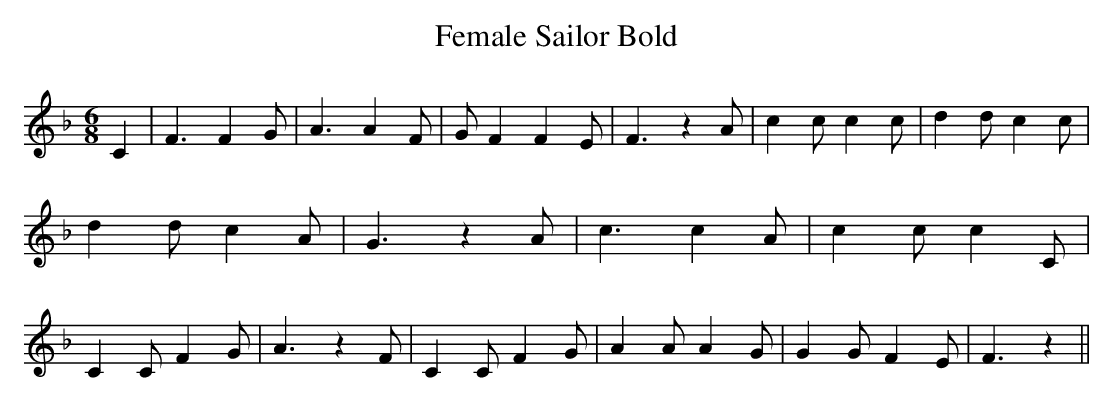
X:1
T:Female Sailor Bold
M:6/8
L:1/4
K:F
 C| F3/2 F G/2| A3/2 A F/2| G/2 F F E/2| F3/2 z A/2| c c/2 c c/2| d d/2 c c/2|\
 d d/2 c A/2| G3/2 z A/2| c3/2 c A/2| c c/2 c C/2| C C/2 F G/2| A3/2 z F/2|\
 C C/2 F G/2| A A/2 A G/2| G G/2 F E/2| F3/2 z||
